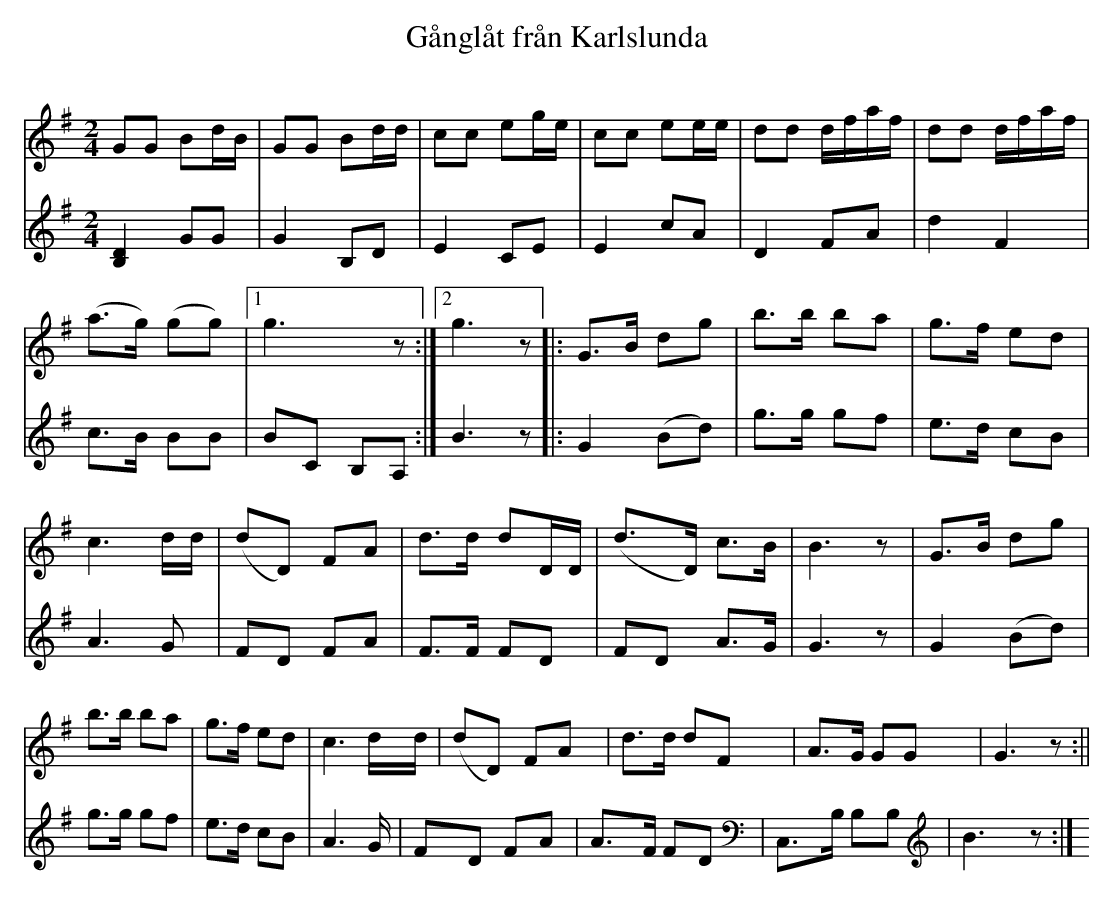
X:1
T: Gånglåt från Karlslunda
M: 2/4
L: 1/8
Q:
K:G % 1 sharps
GG Bd/2B/2|GG Bd/2d/2|cc eg/2e/2|cc ee/2e/2|dd d/2f/2a/2f/2|dd d/2f/2a/2f/2|
(a3/2g/2) (gg)|1g3 z:|2g3 z||:G3/2B/2 dg|b3/2b/2 ba|g3/2f/2 ed|
c3 d/2d/2|(dD) FA|d3/2d/2 dD/2D/2|(d3/2D/2) c3/2B/2|B3 z|G3/2B/2 dg|
b3/2b/2 ba|g3/2f/2 ed|c3 d/2d/2|(dD) FA|d3/2d/2 dF|A3/2G/2 GG|G3 z:||
V:2
[D2B,2] GG|G2 B,D|E2 CE|E2 cA|D2 FA|d2 F2|
c3/2B/2 BB|BC B,A,:|B3 z||:G2 (Bd)|g3/2g/2 gf|e3/2d/2 cB|
A3 G|FD FA|F3/2F/2 FD|FD A3/2G/2|G3 z|G2 (Bd)|
g3/2g/2 gf|e3/2d/2 cB|A3 G/2|FD FA|A3/2F/2 FD|C,3/2B,/2 B,B,|B3 z:|
